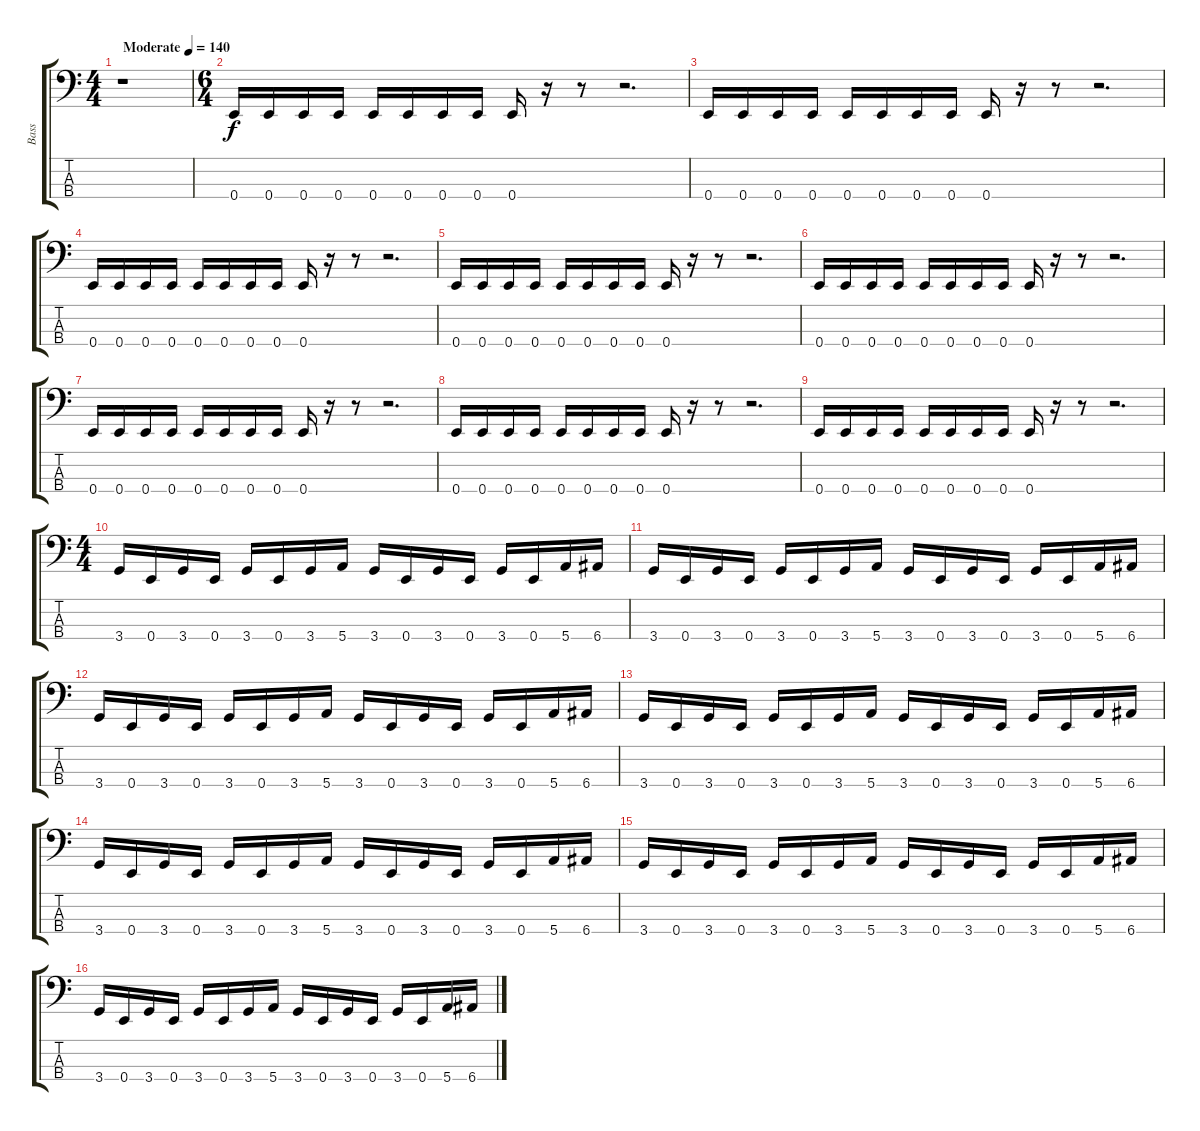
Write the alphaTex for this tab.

\track ("Bass" "Bass") {instrument electricbassfinger}
\staff {score tabs}
\tuning (G2 D2 A1 E1) {hide}
\ts (4 4)
\tempo (140 "Moderate")
\clef f4
\ks c
r.1{dy f instrument electricbassfinger} |
\ts (6 4)
0.4.16 0.4.16 0.4.16 0.4.16 0.4.16 0.4.16 0.4.16 0.4.16 0.4.16 r.16 r.8 r.2{d} |
0.4.16 0.4.16 0.4.16 0.4.16 0.4.16 0.4.16 0.4.16 0.4.16 0.4.16 r.16 r.8 r.2{d} |
0.4.16 0.4.16 0.4.16 0.4.16 0.4.16 0.4.16 0.4.16 0.4.16 0.4.16 r.16 r.8 r.2{d} |
0.4.16 0.4.16 0.4.16 0.4.16 0.4.16 0.4.16 0.4.16 0.4.16 0.4.16 r.16 r.8 r.2{d} |
0.4.16 0.4.16 0.4.16 0.4.16 0.4.16 0.4.16 0.4.16 0.4.16 0.4.16 r.16 r.8 r.2{d} |
0.4.16 0.4.16 0.4.16 0.4.16 0.4.16 0.4.16 0.4.16 0.4.16 0.4.16 r.16 r.8 r.2{d} |
0.4.16 0.4.16 0.4.16 0.4.16 0.4.16 0.4.16 0.4.16 0.4.16 0.4.16 r.16 r.8 r.2{d} |
0.4.16 0.4.16 0.4.16 0.4.16 0.4.16 0.4.16 0.4.16 0.4.16 0.4.16 r.16 r.8 r.2{d} |
\ts (4 4)
3.4.16 0.4.16 3.4.16 0.4.16 3.4.16 0.4.16 3.4.16 5.4.16 3.4.16 0.4.16 3.4.16 0.4.16 3.4.16 0.4.16 5.4.16 6.4.16 |
3.4.16 0.4.16 3.4.16 0.4.16 3.4.16 0.4.16 3.4.16 5.4.16 3.4.16 0.4.16 3.4.16 0.4.16 3.4.16 0.4.16 5.4.16 6.4.16 |
3.4.16 0.4.16 3.4.16 0.4.16 3.4.16 0.4.16 3.4.16 5.4.16 3.4.16 0.4.16 3.4.16 0.4.16 3.4.16 0.4.16 5.4.16 6.4.16 |
3.4.16 0.4.16 3.4.16 0.4.16 3.4.16 0.4.16 3.4.16 5.4.16 3.4.16 0.4.16 3.4.16 0.4.16 3.4.16 0.4.16 5.4.16 6.4.16 |
3.4.16 0.4.16 3.4.16 0.4.16 3.4.16 0.4.16 3.4.16 5.4.16 3.4.16 0.4.16 3.4.16 0.4.16 3.4.16 0.4.16 5.4.16 6.4.16 |
3.4.16 0.4.16 3.4.16 0.4.16 3.4.16 0.4.16 3.4.16 5.4.16 3.4.16 0.4.16 3.4.16 0.4.16 3.4.16 0.4.16 5.4.16 6.4.16 |
3.4.16 0.4.16 3.4.16 0.4.16 3.4.16 0.4.16 3.4.16 5.4.16 3.4.16 0.4.16 3.4.16 0.4.16 3.4.16 0.4.16 5.4.16 6.4.16
